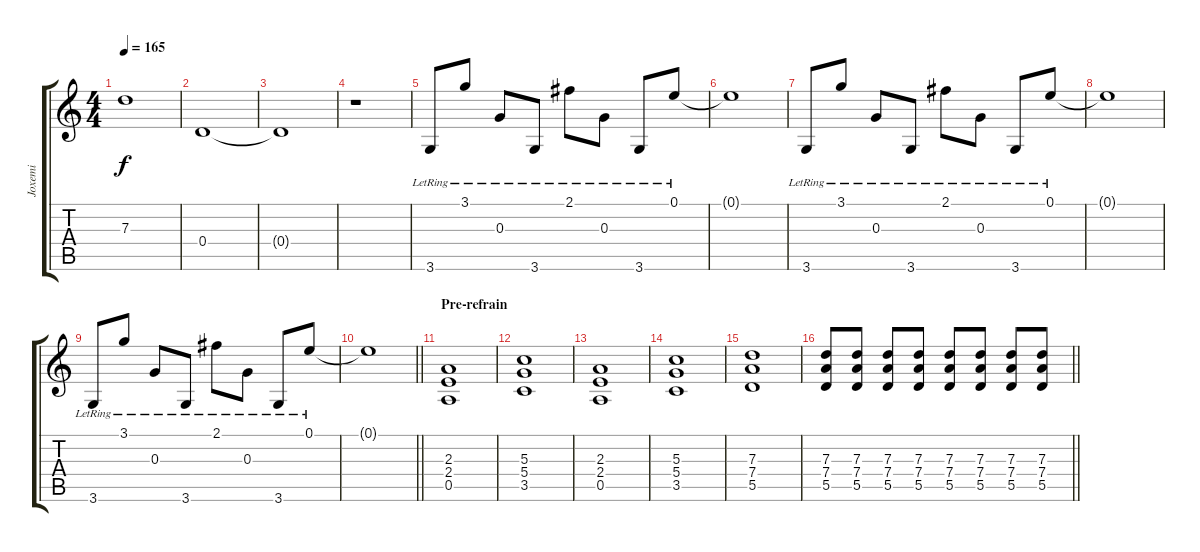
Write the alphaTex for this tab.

\track ("Joxemi" "Joxemi") {instrument distortionguitar}
\staff {score tabs}
\tuning (E4 B3 G3 D3 A2 E2) {hide}
\ts (4 4)
\tempo 165
\clef g2
\ks c
7.3{t}.1{dy f} |
0.4.1 |
0.4{t}.1 |
r.1 |
3.6{lr}.8{instrument electricguitarclean} 3.1{lr}.8 0.3{lr}.8 3.6{lr}.8 2.1{lr}.8 0.3{lr}.8 3.6{lr}.8 0.1{lr}.8 |
0.1{t}.1 |
3.6{lr}.8 3.1{lr}.8 0.3{lr}.8 3.6{lr}.8 2.1{lr}.8 0.3{lr}.8 3.6{lr}.8 0.1{lr}.8 |
0.1{t}.1 |
3.6{lr}.8 3.1{lr}.8 0.3{lr}.8 3.6{lr}.8 2.1{lr}.8 0.3{lr}.8 3.6{lr}.8 0.1{lr}.8 |
\barLineRight lightlight
0.1{t}.1 |
\section ("" "Pre-refrain")
(2.3 2.4 0.5).1{instrument distortionguitar} |
(5.3 5.4 3.5).1 |
(2.3 2.4 0.5).1 |
(5.3 5.4 3.5).1 |
(7.3 7.4 5.5).1 |
\barLineRight lightlight
(7.3 7.4 5.5).8 (7.3 7.4 5.5).8 (7.3 7.4 5.5).8 (7.3 7.4 5.5).8 (7.3 7.4 5.5).8 (7.3 7.4 5.5).8 (7.3 7.4 5.5).8 (7.3 7.4 5.5).8
